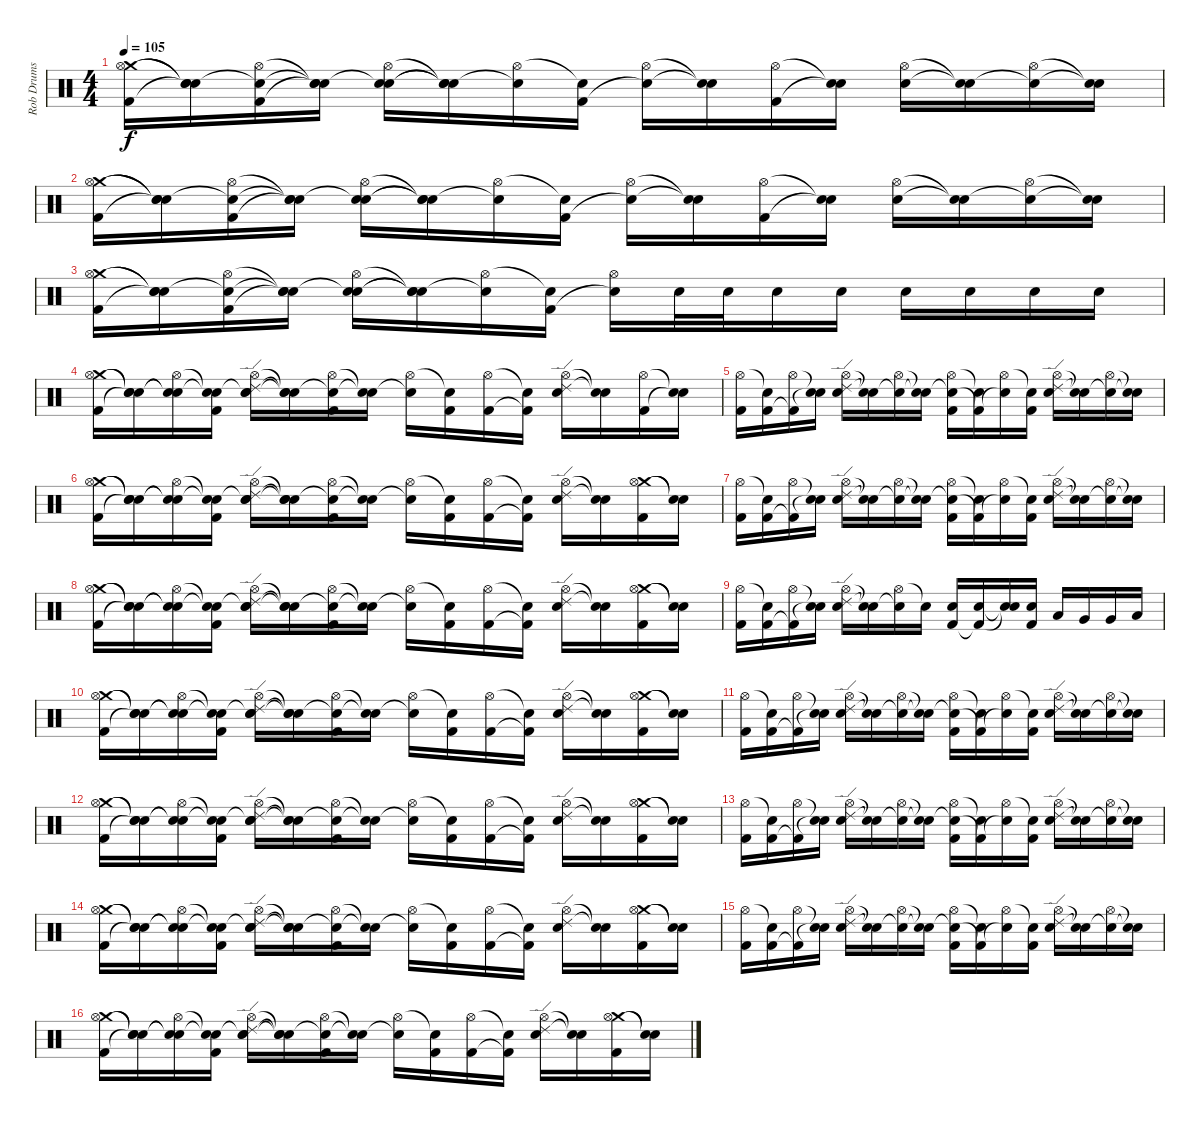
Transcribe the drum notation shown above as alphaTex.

\track ("Rob Drums" "Rob Drums") {instrument percussion}
\staff {score}
\articulation defaults
\ts (4 4)
\tempo 105
\clef neutral
\ks c
("Crash medium (hit)" "Hi-Hat (open)" "Kick (hit) 2").16{dy f} ("Snare (hit)"{t} "Snare (hit)"{t} "Snare (hit)"{t}).16 ("Snare (hit)"{t} "Hi-Hat (open)" "Kick (hit) 2").16 ("Snare (hit)"{t} "Snare (hit)"{t} "Snare (hit)"{t}).16 ("Snare (hit)"{t} "Hi-Hat (open)" "Electric Snare (hit)").16 ("Snare (hit)"{t} "Snare (hit)"{t} "Snare (hit)"{t}).16 ("Hi-Hat (open)" "Snare (hit)"{t}).16 ("Snare (hit)"{t} "Kick (hit) 2").16 ("Hi-Hat (open)" "Snare (hit)"{t}).16 ("Snare (hit)"{t} "Snare (hit)"{t}).16 ("Hi-Hat (open)" "Kick (hit) 2").16 ("Snare (hit)"{t} "Snare (hit)"{t}).16 ("Hi-Hat (open)" "Electric Snare (hit)").16 ("Snare (hit)"{t} "Snare (hit)"{t}).16 ("Hi-Hat (open)" "Snare (hit)"{t}).16 ("Snare (hit)"{t} "Snare (hit)"{t}).16 |
("Crash medium (hit)" "Hi-Hat (open)" "Kick (hit) 2").16 ("Snare (hit)"{t} "Snare (hit)"{t} "Snare (hit)"{t}).16 ("Snare (hit)"{t} "Hi-Hat (open)" "Kick (hit) 2").16 ("Snare (hit)"{t} "Snare (hit)"{t} "Snare (hit)"{t}).16 ("Snare (hit)"{t} "Hi-Hat (open)" "Electric Snare (hit)").16 ("Snare (hit)"{t} "Snare (hit)"{t} "Snare (hit)"{t}).16 ("Hi-Hat (open)" "Snare (hit)"{t}).16 ("Snare (hit)"{t} "Kick (hit) 2").16 ("Hi-Hat (open)" "Snare (hit)"{t}).16 ("Snare (hit)"{t} "Snare (hit)"{t}).16 ("Hi-Hat (open)" "Kick (hit) 2").16 ("Snare (hit)"{t} "Snare (hit)"{t}).16 ("Hi-Hat (open)" "Electric Snare (hit)").16 ("Snare (hit)"{t} "Snare (hit)"{t}).16 ("Hi-Hat (open)" "Snare (hit)"{t}).16 ("Snare (hit)"{t} "Snare (hit)"{t}).16 |
("Crash medium (hit)" "Hi-Hat (open)" "Kick (hit) 2").16 ("Snare (hit)"{t} "Snare (hit)"{t} "Snare (hit)"{t}).16 ("Snare (hit)"{t} "Hi-Hat (open)" "Kick (hit) 2").16 ("Snare (hit)"{t} "Snare (hit)"{t} "Snare (hit)"{t}).16 ("Snare (hit)"{t} "Hi-Hat (open)" "Electric Snare (hit)").16 ("Snare (hit)"{t} "Snare (hit)"{t} "Snare (hit)"{t}).16 ("Hi-Hat (open)" "Snare (hit)"{t}).16 ("Snare (hit)"{t} "Kick (hit) 2").16 ("Hi-Hat (open)" "Snare (hit)"{t}).16 "Electric Snare (hit)".32 "Electric Snare (hit)".32 "Electric Snare (hit)".16 "Electric Snare (hit)".16 "Electric Snare (hit)".16 "Electric Snare (hit)".16 "Electric Snare (hit)".16 "Electric Snare (hit)".16 |
("Crash medium (hit)" "Hi-Hat (open)" "Kick (hit) 2").16 ("Snare (hit)"{t} "Snare (hit)"{t} "Snare (hit)"{t}).16 ("Snare (hit)"{t} "Hi-Hat (open)" "Snare (hit)"{t}).16 ("Snare (hit)"{t} "Snare (hit)"{t} "Kick (hit) 2").16 ("Snare (hit)"{t} "Hi-Hat (open)" "Ride (edge) 2" "Electric Snare (hit)").16 ("Snare (hit)"{t} "Snare (hit)"{t} "Snare (hit)"{t}).16 ("Snare (hit)"{t} "Hi-Hat (open)" "Kick (hit) 2").16 ("Snare (hit)"{t} "Snare (hit)"{t}).16 ("Hi-Hat (open)" "Snare (hit)"{t}).16 ("Snare (hit)"{t} "Kick (hit) 2").16 ("Hi-Hat (open)" "Kick (hit) 2").16 ("Snare (hit)"{t} "Kick (hit) 2"{t}).16 ("Hi-Hat (open)" "Ride (edge) 2" "Electric Snare (hit)").16 ("Snare (hit)"{t} "Snare (hit)"{t}).16 ("Hi-Hat (open)" "Kick (hit) 2").16 ("Snare (hit)"{t} "Snare (hit)"{t}).16 |
("Hi-Hat (open)" "Kick (hit) 2").16 ("Snare (hit)"{t} "Kick (hit) 2").16 ("Hi-Hat (open)" "Kick (hit) 2"{t}).16 ("Snare (hit)"{t} "Snare (hit)"{t}).16 ("Hi-Hat (open)" "Ride (edge) 2" "Electric Snare (hit)").16 ("Snare (hit)"{t} "Snare (hit)"{t}).16 ("Hi-Hat (open)" "Snare (hit)"{t}).16 ("Snare (hit)"{t} "Snare (hit)"{t}).16 ("Hi-Hat (open)" "Snare (hit)"{t} "Kick (hit) 2").16 ("Snare (hit)"{t} "Kick (hit) 2"{t}).16 ("Hi-Hat (open)" "Snare (hit)"{t}).16 ("Snare (hit)"{t} "Kick (hit) 2").16 ("Hi-Hat (open)" "Ride (edge) 2" "Electric Snare (hit)").16 ("Snare (hit)"{t} "Snare (hit)"{t}).16 ("Hi-Hat (open)" "Snare (hit)"{t}).16 ("Snare (hit)"{t} "Snare (hit)"{t}).16 |
("Crash medium (hit)" "Hi-Hat (open)" "Kick (hit) 2").16 ("Snare (hit)"{t} "Snare (hit)"{t} "Snare (hit)"{t}).16 ("Snare (hit)"{t} "Hi-Hat (open)" "Snare (hit)"{t}).16 ("Snare (hit)"{t} "Snare (hit)"{t} "Kick (hit) 2").16 ("Snare (hit)"{t} "Hi-Hat (open)" "Ride (edge) 2" "Electric Snare (hit)").16 ("Snare (hit)"{t} "Snare (hit)"{t} "Snare (hit)"{t}).16 ("Snare (hit)"{t} "Hi-Hat (open)" "Kick (hit) 2").16 ("Snare (hit)"{t} "Snare (hit)"{t}).16 ("Hi-Hat (open)" "Snare (hit)"{t}).16 ("Snare (hit)"{t} "Kick (hit) 2").16 ("Hi-Hat (open)" "Kick (hit) 2").16 ("Snare (hit)"{t} "Kick (hit) 2"{t}).16 ("Hi-Hat (open)" "Ride (edge) 2" "Electric Snare (hit)").16 ("Snare (hit)"{t} "Snare (hit)"{t}).16 ("Crash medium (hit)" "Hi-Hat (open)" "Kick (hit) 2").16 ("Snare (hit)"{t} "Snare (hit)"{t}).16 |
("Hi-Hat (open)" "Kick (hit) 2").16 ("Snare (hit)"{t} "Kick (hit) 2").16 ("Hi-Hat (open)" "Kick (hit) 2"{t}).16 ("Snare (hit)"{t} "Snare (hit)"{t}).16 ("Hi-Hat (open)" "Ride (edge) 2" "Electric Snare (hit)").16 ("Snare (hit)"{t} "Snare (hit)"{t}).16 ("Hi-Hat (open)" "Snare (hit)"{t}).16 ("Snare (hit)"{t} "Snare (hit)"{t}).16 ("Hi-Hat (open)" "Snare (hit)"{t} "Kick (hit) 2").16 ("Snare (hit)"{t} "Kick (hit) 2"{t}).16 ("Hi-Hat (open)" "Snare (hit)"{t}).16 ("Snare (hit)"{t} "Kick (hit) 2").16 ("Hi-Hat (open)" "Ride (edge) 2" "Electric Snare (hit)").16 ("Snare (hit)"{t} "Snare (hit)"{t}).16 ("Hi-Hat (open)" "Snare (hit)"{t}).16 ("Snare (hit)"{t} "Snare (hit)"{t}).16 |
("Crash medium (hit)" "Hi-Hat (open)" "Kick (hit) 2").16 ("Snare (hit)"{t} "Snare (hit)"{t} "Snare (hit)"{t}).16 ("Snare (hit)"{t} "Hi-Hat (open)" "Snare (hit)"{t}).16 ("Snare (hit)"{t} "Snare (hit)"{t} "Kick (hit) 2").16 ("Snare (hit)"{t} "Hi-Hat (open)" "Ride (edge) 2" "Electric Snare (hit)").16 ("Snare (hit)"{t} "Snare (hit)"{t} "Snare (hit)"{t}).16 ("Snare (hit)"{t} "Hi-Hat (open)" "Kick (hit) 2").16 ("Snare (hit)"{t} "Snare (hit)"{t}).16 ("Hi-Hat (open)" "Snare (hit)"{t}).16 ("Snare (hit)"{t} "Kick (hit) 2").16 ("Hi-Hat (open)" "Kick (hit) 2").16 ("Snare (hit)"{t} "Kick (hit) 2"{t}).16 ("Hi-Hat (open)" "Ride (edge) 2" "Electric Snare (hit)").16 ("Snare (hit)"{t} "Snare (hit)"{t}).16 ("Crash medium (hit)" "Hi-Hat (open)" "Kick (hit) 2").16 ("Snare (hit)"{t} "Snare (hit)"{t}).16 |
("Hi-Hat (open)" "Kick (hit) 2").16 ("Snare (hit)"{t} "Kick (hit) 2").16 ("Hi-Hat (open)" "Kick (hit) 2"{t}).16 ("Snare (hit)"{t} "Snare (hit)"{t}).16 ("Hi-Hat (open)" "Ride (edge) 2" "Electric Snare (hit)").16 ("Snare (hit)"{t} "Snare (hit)"{t}).16 ("Hi-Hat (open)" "Snare (hit)"{t}).16 "Snare (hit)"{t}.16 ("Electric Snare (hit)" "Kick (hit) 2").16 ("Electric Snare (hit)" "Kick (hit) 2"{t}).16 ("Electric Snare (hit)"{t} "Snare (hit)"{t}).16 ("Electric Snare (hit)" "Kick (hit) 2").16 "Low Tom (hit)".16 "Very Low Tom (hit)".16 "Very Low Tom (hit)".16 "Low Floor Tom (hit)".16 |
("Crash medium (hit)" "Hi-Hat (open)" "Kick (hit) 2").16 ("Snare (hit)"{t} "Snare (hit)"{t} "Snare (hit)"{t}).16 ("Snare (hit)"{t} "Hi-Hat (open)" "Snare (hit)"{t}).16 ("Snare (hit)"{t} "Snare (hit)"{t} "Kick (hit) 2").16 ("Snare (hit)"{t} "Hi-Hat (open)" "Ride (edge) 2" "Electric Snare (hit)").16 ("Snare (hit)"{t} "Snare (hit)"{t} "Snare (hit)"{t}).16 ("Snare (hit)"{t} "Hi-Hat (open)" "Kick (hit) 2").16 ("Snare (hit)"{t} "Snare (hit)"{t}).16 ("Hi-Hat (open)" "Snare (hit)"{t}).16 ("Snare (hit)"{t} "Kick (hit) 2").16 ("Hi-Hat (open)" "Kick (hit) 2").16 ("Snare (hit)"{t} "Kick (hit) 2"{t}).16 ("Hi-Hat (open)" "Ride (edge) 2" "Electric Snare (hit)").16 ("Snare (hit)"{t} "Snare (hit)"{t}).16 ("Crash medium (hit)" "Hi-Hat (open)" "Kick (hit) 2").16 ("Snare (hit)"{t} "Snare (hit)"{t}).16 |
("Hi-Hat (open)" "Kick (hit) 2").16 ("Snare (hit)"{t} "Kick (hit) 2").16 ("Hi-Hat (open)" "Kick (hit) 2"{t}).16 ("Snare (hit)"{t} "Snare (hit)"{t}).16 ("Hi-Hat (open)" "Ride (edge) 2" "Electric Snare (hit)").16 ("Snare (hit)"{t} "Snare (hit)"{t}).16 ("Hi-Hat (open)" "Snare (hit)"{t}).16 ("Snare (hit)"{t} "Snare (hit)"{t}).16 ("Hi-Hat (open)" "Snare (hit)"{t} "Kick (hit) 2").16 ("Snare (hit)"{t} "Kick (hit) 2"{t}).16 ("Hi-Hat (open)" "Snare (hit)"{t}).16 ("Snare (hit)"{t} "Kick (hit) 2").16 ("Hi-Hat (open)" "Ride (edge) 2" "Electric Snare (hit)").16 ("Snare (hit)"{t} "Snare (hit)"{t}).16 ("Hi-Hat (open)" "Snare (hit)"{t}).16 ("Snare (hit)"{t} "Snare (hit)"{t}).16 |
("Crash medium (hit)" "Hi-Hat (open)" "Kick (hit) 2").16 ("Snare (hit)"{t} "Snare (hit)"{t} "Snare (hit)"{t}).16 ("Snare (hit)"{t} "Hi-Hat (open)" "Snare (hit)"{t}).16 ("Snare (hit)"{t} "Snare (hit)"{t} "Kick (hit) 2").16 ("Snare (hit)"{t} "Hi-Hat (open)" "Ride (edge) 2" "Electric Snare (hit)").16 ("Snare (hit)"{t} "Snare (hit)"{t} "Snare (hit)"{t}).16 ("Snare (hit)"{t} "Hi-Hat (open)" "Kick (hit) 2").16 ("Snare (hit)"{t} "Snare (hit)"{t}).16 ("Hi-Hat (open)" "Snare (hit)"{t}).16 ("Snare (hit)"{t} "Kick (hit) 2").16 ("Hi-Hat (open)" "Kick (hit) 2").16 ("Snare (hit)"{t} "Kick (hit) 2"{t}).16 ("Hi-Hat (open)" "Ride (edge) 2" "Electric Snare (hit)").16 ("Snare (hit)"{t} "Snare (hit)"{t}).16 ("Crash medium (hit)" "Hi-Hat (open)" "Kick (hit) 2").16 ("Snare (hit)"{t} "Snare (hit)"{t}).16 |
("Hi-Hat (open)" "Kick (hit) 2").16 ("Snare (hit)"{t} "Kick (hit) 2").16 ("Hi-Hat (open)" "Kick (hit) 2"{t}).16 ("Snare (hit)"{t} "Snare (hit)"{t}).16 ("Hi-Hat (open)" "Ride (edge) 2" "Electric Snare (hit)").16 ("Snare (hit)"{t} "Snare (hit)"{t}).16 ("Hi-Hat (open)" "Snare (hit)"{t}).16 ("Snare (hit)"{t} "Snare (hit)"{t}).16 ("Hi-Hat (open)" "Snare (hit)"{t} "Kick (hit) 2").16 ("Snare (hit)"{t} "Kick (hit) 2"{t}).16 ("Hi-Hat (open)" "Snare (hit)"{t}).16 ("Snare (hit)"{t} "Kick (hit) 2").16 ("Hi-Hat (open)" "Ride (edge) 2" "Electric Snare (hit)").16 ("Snare (hit)"{t} "Snare (hit)"{t}).16 ("Hi-Hat (open)" "Snare (hit)"{t}).16 ("Snare (hit)"{t} "Snare (hit)"{t}).16 |
("Crash medium (hit)" "Hi-Hat (open)" "Kick (hit) 2").16 ("Snare (hit)"{t} "Snare (hit)"{t} "Snare (hit)"{t}).16 ("Snare (hit)"{t} "Hi-Hat (open)" "Snare (hit)"{t}).16 ("Snare (hit)"{t} "Snare (hit)"{t} "Kick (hit) 2").16 ("Snare (hit)"{t} "Hi-Hat (open)" "Ride (edge) 2" "Electric Snare (hit)").16 ("Snare (hit)"{t} "Snare (hit)"{t} "Snare (hit)"{t}).16 ("Snare (hit)"{t} "Hi-Hat (open)" "Kick (hit) 2").16 ("Snare (hit)"{t} "Snare (hit)"{t}).16 ("Hi-Hat (open)" "Snare (hit)"{t}).16 ("Snare (hit)"{t} "Kick (hit) 2").16 ("Hi-Hat (open)" "Kick (hit) 2").16 ("Snare (hit)"{t} "Kick (hit) 2"{t}).16 ("Hi-Hat (open)" "Ride (edge) 2" "Electric Snare (hit)").16 ("Snare (hit)"{t} "Snare (hit)"{t}).16 ("Crash medium (hit)" "Hi-Hat (open)" "Kick (hit) 2").16 ("Snare (hit)"{t} "Snare (hit)"{t}).16 |
("Hi-Hat (open)" "Kick (hit) 2").16 ("Snare (hit)"{t} "Kick (hit) 2").16 ("Hi-Hat (open)" "Kick (hit) 2"{t}).16 ("Snare (hit)"{t} "Snare (hit)"{t}).16 ("Hi-Hat (open)" "Ride (edge) 2" "Electric Snare (hit)").16 ("Snare (hit)"{t} "Snare (hit)"{t}).16 ("Hi-Hat (open)" "Snare (hit)"{t}).16 ("Snare (hit)"{t} "Snare (hit)"{t}).16 ("Hi-Hat (open)" "Snare (hit)"{t} "Kick (hit) 2").16 ("Snare (hit)"{t} "Kick (hit) 2"{t}).16 ("Hi-Hat (open)" "Snare (hit)"{t}).16 ("Snare (hit)"{t} "Kick (hit) 2").16 ("Hi-Hat (open)" "Ride (edge) 2" "Electric Snare (hit)").16 ("Snare (hit)"{t} "Snare (hit)"{t}).16 ("Hi-Hat (open)" "Snare (hit)"{t}).16 ("Snare (hit)"{t} "Snare (hit)"{t}).16 |
("Crash medium (hit)" "Hi-Hat (open)" "Kick (hit) 2").16 ("Snare (hit)"{t} "Snare (hit)"{t} "Snare (hit)"{t}).16 ("Snare (hit)"{t} "Hi-Hat (open)" "Snare (hit)"{t}).16 ("Snare (hit)"{t} "Snare (hit)"{t} "Kick (hit) 2").16 ("Snare (hit)"{t} "Hi-Hat (open)" "Ride (edge) 2" "Electric Snare (hit)").16 ("Snare (hit)"{t} "Snare (hit)"{t} "Snare (hit)"{t}).16 ("Snare (hit)"{t} "Hi-Hat (open)" "Kick (hit) 2").16 ("Snare (hit)"{t} "Snare (hit)"{t}).16 ("Hi-Hat (open)" "Snare (hit)"{t}).16 ("Snare (hit)"{t} "Kick (hit) 2").16 ("Hi-Hat (open)" "Kick (hit) 2").16 ("Snare (hit)"{t} "Kick (hit) 2"{t}).16 ("Hi-Hat (open)" "Ride (edge) 2" "Electric Snare (hit)").16 ("Snare (hit)"{t} "Snare (hit)"{t}).16 ("Crash medium (hit)" "Hi-Hat (open)" "Kick (hit) 2").16 ("Snare (hit)"{t} "Snare (hit)"{t}).16
